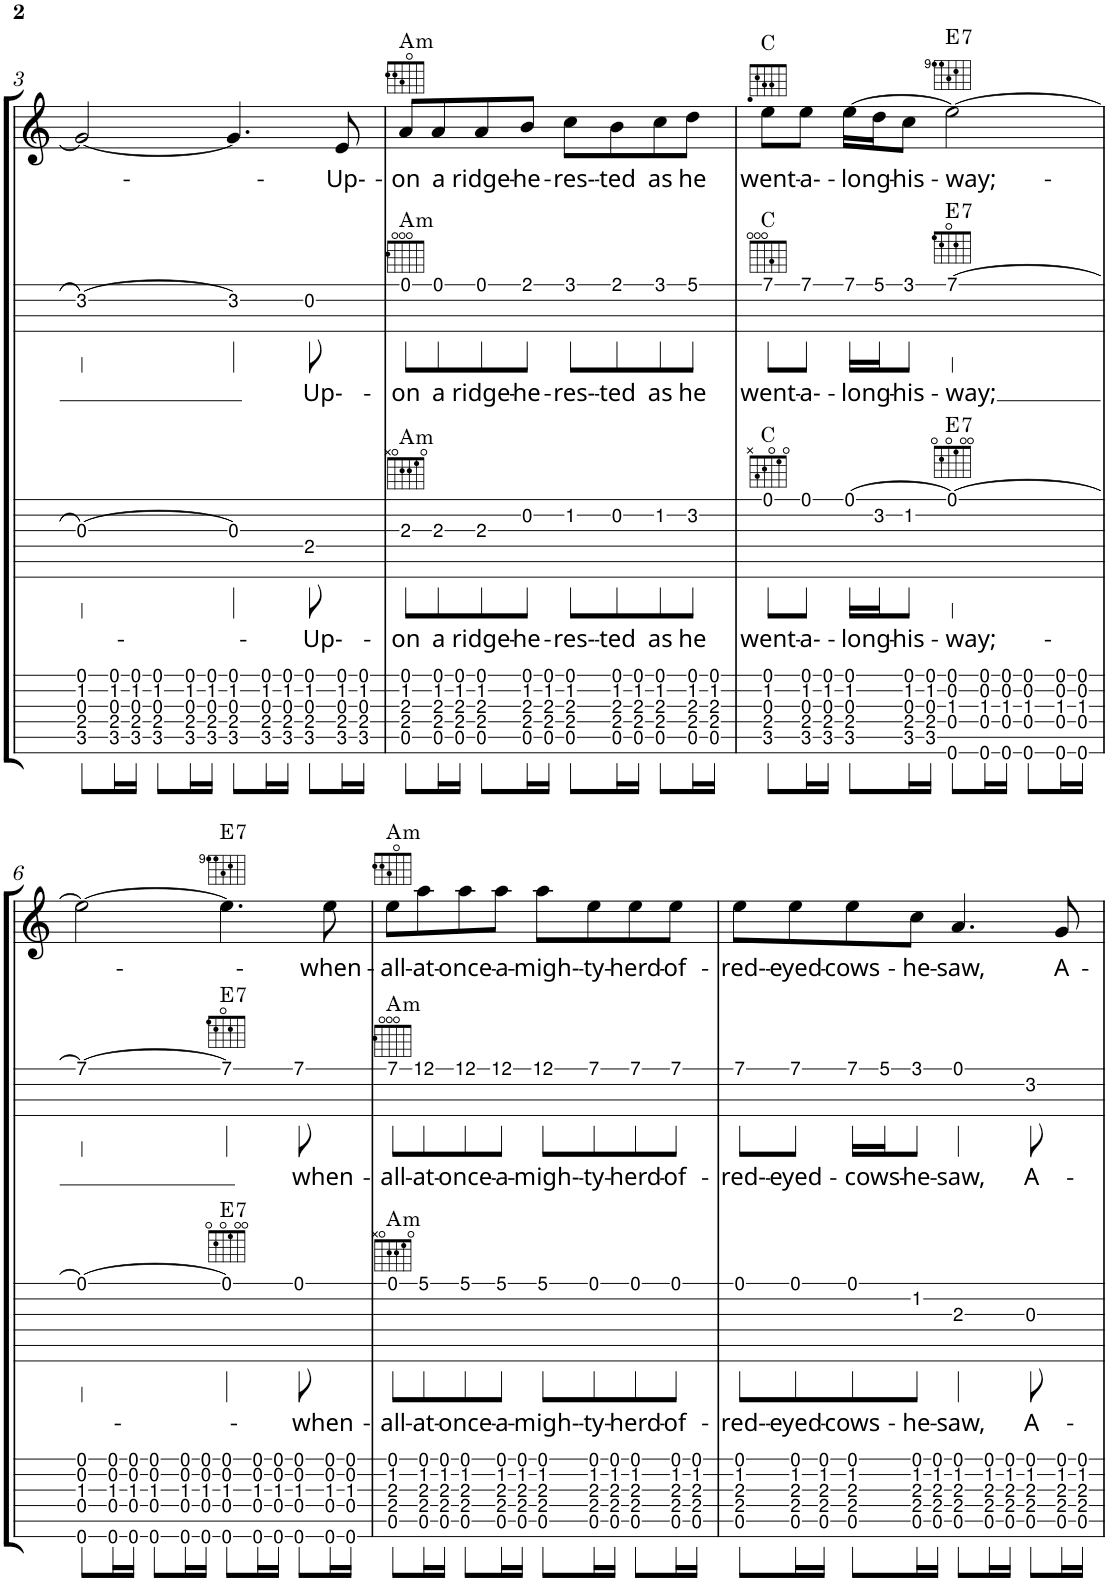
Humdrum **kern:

**kern	**kern	**text	**harte	**kern	**text	**harte	**kern	**text	**harte
*part4	*part3	*part3	*part3	*part2	*part2	*part2	*part1	*part1	*part1
*staff4	*staff3	*staff3	*	*staff2	*staff2	*	*staff1	*staff1	*
*I"Guitar	*I"Guitar	*	*	*I"Ukulele	*	*	*I"Mandolin	*	*
!!LO:PB:g=z
*	*	*	*	*	*	*	*clefG2	*	*
*k[]	*k[]	*	*	*k[]	*	*	*k[]	*	*
*M4/4	*M4/4	*	*	*M4/4	*	*	*M4/4	*	*
=3	=3	=3	=3	=3	=3	=3	=3	=3	=3
8C\ 8E\ 8G\ 8c\ 8e\L	2G\_	.	.	2g\_	.	.	2g/_	.	.
16C\ 16E\ 16G\ 16c\ 16e\L	.	.	.	.	.	.	.	.	.
16C\ 16E\ 16G\ 16c\ 16e\JJ	.	.	.	.	.	.	.	.	.
8C\ 8E\ 8G\ 8c\ 8e\L	.	.	.	.	.	.	.	.	.
16C\ 16E\ 16G\ 16c\ 16e\L	.	.	.	.	.	.	.	.	.
16C\ 16E\ 16G\ 16c\ 16e\JJ	.	.	.	.	.	.	.	.	.
8C\ 8E\ 8G\ 8c\ 8e\L	4G\]	.	.	4g\]	.	.	4.g/]	.	.
16C\ 16E\ 16G\ 16c\ 16e\L	.	.	.	.	.	.	.	.	.
16C\ 16E\ 16G\ 16c\ 16e\JJ	.	.	.	.	.	.	.	.	.
!	!	!LO:LY:b	!	!	!LO:LY:b	!	!	!	!
8C\ 8E\ 8G\ 8c\ 8e\L	8E\	-Up--	.	8e\	Up--	.	.	.	.
!	!	!	!	!	!	!	!	!LO:LY:b	!
16C\ 16E\ 16G\ 16c\ 16e\L	8ryy	.	.	8ryy	.	.	8e/	-Up--	.
16C\ 16E\ 16G\ 16c\ 16e\JJ	.	.	.	.	.	.	.	.	.
=4	=4	=4	=4	=4	=4	=4	=4	=4	=4
!	!	!LO:LY:b	!LO:H:kt=m	!	!LO:LY:b	!LO:H:kt=m	!	!LO:LY:b	!LO:H:kt=m
8AA\ 8E\ 8A\ 8c\ 8e\L	8A\L	-on	A:min	8a\L	-on	A:min	8a/L	-on	A:min
!	!	!LO:LY:b	!	!	!LO:LY:b	!	!	!LO:LY:b	!
16AA\ 16E\ 16A\ 16c\ 16e\L	8A\	a	.	8a\	a	.	8a/	a	.
16AA\ 16E\ 16A\ 16c\ 16e\JJ	.	.	.	.	.	.	.	.	.
!	!	!LO:LY:b	!	!	!LO:LY:b	!	!	!LO:LY:b	!
8AA\ 8E\ 8A\ 8c\ 8e\L	8A\	ridge-	.	8a\	ridge-	.	8a/	ridge-	.
!	!	!LO:LY:b	!	!	!LO:LY:b	!	!	!LO:LY:b	!
16AA\ 16E\ 16A\ 16c\ 16e\L	8B\J	-he-	.	8b\J	-he-	.	8b/J	-he-	.
16AA\ 16E\ 16A\ 16c\ 16e\JJ	.	.	.	.	.	.	.	.	.
!	!	!LO:LY:b	!	!	!LO:LY:b	!	!	!LO:LY:b	!
8AA\ 8E\ 8A\ 8c\ 8e\L	8c\L	-res--	.	8cc\L	-res--	.	8cc\L	-res--	.
!	!	!LO:LY:b	!	!	!LO:LY:b	!	!	!LO:LY:b	!
16AA\ 16E\ 16A\ 16c\ 16e\L	8B\	-ted	.	8b\	-ted	.	8b\	-ted	.
16AA\ 16E\ 16A\ 16c\ 16e\JJ	.	.	.	.	.	.	.	.	.
!	!	!LO:LY:b	!	!	!LO:LY:b	!	!	!LO:LY:b	!
8AA\ 8E\ 8A\ 8c\ 8e\L	8c\	as	.	8cc\	as	.	8cc\	as	.
!	!	!LO:LY:b	!	!	!LO:LY:b	!	!	!LO:LY:b	!
16AA\ 16E\ 16A\ 16c\ 16e\L	8d\J	he	.	8dd\J	he	.	8dd\J	he	.
16AA\ 16E\ 16A\ 16c\ 16e\JJ	.	.	.	.	.	.	.	.	.
=5	=5	=5	=5	=5	=5	=5	=5	=5	=5
!	!	!LO:LY:b	!	!	!LO:LY:b	!	!	!LO:LY:b	!
8C\ 8E\ 8G\ 8c\ 8e\L	8e\L	went-	C:maj	8ee\L	went-	C:maj	8ee\L	went-	C:maj
!	!	!LO:LY:b	!	!	!LO:LY:b	!	!	!LO:LY:b	!
16C\ 16E\ 16G\ 16c\ 16e\L	8e\J	-a--	.	8ee\J	-a--	.	8ee\J	-a--	.
16C\ 16E\ 16G\ 16c\ 16e\JJ	.	.	.	.	.	.	.	.	.
!	!	!LO:LY:b	!	!	!LO:LY:b	!	!	!LO:LY:b	!
8C\ 8E\ 8G\ 8c\ 8e\L	[16e\LL	-long-	.	16ee\LL	-long-	.	[16ee\LL	-long-	.
.	16d\J	.	.	16dd\J	.	.	16dd\J	.	.
!	!	!LO:LY:b	!	!	!LO:LY:b	!	!	!LO:LY:b	!
16C\ 16E\ 16G\ 16c\ 16e\L	8c\J	-his-	.	8cc\J	-his-	.	8cc\J	-his-	.
16C\ 16E\ 16G\ 16c\ 16e\JJ	.	.	.	.	.	.	.	.	.
!	!	!LO:LY:b	!LO:H:kt=7	!	!LO:LY:b	!LO:H:kt=7	!	!LO:LY:b	!LO:H:kt=7
8EE\ 8D\ 8G#\ 8B\ 8e\L	2e\_	-way;-	E:7	[2ee\	-way;	E:7	2ee\_	-way;-	E:7
16EE\ 16D\ 16G#\ 16B\ 16e\L	.	.	.	.	.	.	.	.	.
16EE\ 16D\ 16G#\ 16B\ 16e\JJ	.	.	.	.	.	.	.	.	.
8EE\ 8D\ 8G#\ 8B\ 8e\L	.	.	.	.	.	.	.	.	.
16EE\ 16D\ 16G#\ 16B\ 16e\L	.	.	.	.	.	.	.	.	.
16EE\ 16D\ 16G#\ 16B\ 16e\JJ	.	.	.	.	.	.	.	.	.
!!LO:LB:g=z
=6	=6	=6	=6	=6	=6	=6	=6	=6	=6
8EE\ 8D\ 8G#\ 8B\ 8e\L	2e\_	.	.	2ee\_	.	.	2ee\_	.	.
16EE\ 16D\ 16G#\ 16B\ 16e\L	.	.	.	.	.	.	.	.	.
16EE\ 16D\ 16G#\ 16B\ 16e\JJ	.	.	.	.	.	.	.	.	.
8EE\ 8D\ 8G#\ 8B\ 8e\L	.	.	.	.	.	.	.	.	.
16EE\ 16D\ 16G#\ 16B\ 16e\L	.	.	.	.	.	.	.	.	.
16EE\ 16D\ 16G#\ 16B\ 16e\JJ	.	.	.	.	.	.	.	.	.
!	!	!	!LO:H:kt=7	!	!	!LO:H:kt=7	!	!	!LO:H:kt=7
8EE\ 8D\ 8G#\ 8B\ 8e\L	4e\]	.	E:7	4ee\]	.	E:7	4.ee\]	.	E:7
16EE\ 16D\ 16G#\ 16B\ 16e\L	.	.	.	.	.	.	.	.	.
16EE\ 16D\ 16G#\ 16B\ 16e\JJ	.	.	.	.	.	.	.	.	.
!	!	!LO:LY:b	!	!	!LO:LY:b	!	!	!	!
8EE\ 8D\ 8G#\ 8B\ 8e\L	8e\	-when-	.	8ee\	when-	.	.	.	.
!	!	!	!	!	!	!	!	!LO:LY:b	!
16EE\ 16D\ 16G#\ 16B\ 16e\L	8ryy	.	.	8ryy	.	.	8ee\	-when-	.
16EE\ 16D\ 16G#\ 16B\ 16e\JJ	.	.	.	.	.	.	.	.	.
=7	=7	=7	=7	=7	=7	=7	=7	=7	=7
!	!	!LO:LY:b	!LO:H:kt=m	!	!LO:LY:b	!LO:H:kt=m	!	!LO:LY:b	!LO:H:kt=m
8AA\ 8E\ 8A\ 8c\ 8e\L	8e\L	-all-	A:min	8ee\L	-all-	A:min	8ee\L	-all-	A:min
!	!	!LO:LY:b	!	!	!LO:LY:b	!	!	!LO:LY:b	!
16AA\ 16E\ 16A\ 16c\ 16e\L	8a\	-at-	.	8aa\	-at-	.	8aa\	-at-	.
16AA\ 16E\ 16A\ 16c\ 16e\JJ	.	.	.	.	.	.	.	.	.
!	!	!LO:LY:b	!	!	!LO:LY:b	!	!	!LO:LY:b	!
8AA\ 8E\ 8A\ 8c\ 8e\L	8a\	-once-	.	8aa\	-once-	.	8aa\	-once-	.
!	!	!LO:LY:b	!	!	!LO:LY:b	!	!	!LO:LY:b	!
16AA\ 16E\ 16A\ 16c\ 16e\L	8a\J	-a-	.	8aa\J	-a-	.	8aa\J	-a-	.
16AA\ 16E\ 16A\ 16c\ 16e\JJ	.	.	.	.	.	.	.	.	.
!	!	!LO:LY:b	!	!	!LO:LY:b	!	!	!LO:LY:b	!
8AA\ 8E\ 8A\ 8c\ 8e\L	8a\L	-migh--	.	8aa\L	-migh--	.	8aa\L	-migh--	.
!	!	!LO:LY:b	!	!	!LO:LY:b	!	!	!LO:LY:b	!
16AA\ 16E\ 16A\ 16c\ 16e\L	8e\	-ty-	.	8ee\	-ty-	.	8ee\	-ty-	.
16AA\ 16E\ 16A\ 16c\ 16e\JJ	.	.	.	.	.	.	.	.	.
!	!	!LO:LY:b	!	!	!LO:LY:b	!	!	!LO:LY:b	!
8AA\ 8E\ 8A\ 8c\ 8e\L	8e\	-herd-	.	8ee\	-herd-	.	8ee\	-herd-	.
!	!	!LO:LY:b	!	!	!LO:LY:b	!	!	!LO:LY:b	!
16AA\ 16E\ 16A\ 16c\ 16e\L	8e\J	-of-	.	8ee\J	-of-	.	8ee\J	-of-	.
16AA\ 16E\ 16A\ 16c\ 16e\JJ	.	.	.	.	.	.	.	.	.
=8	=8	=8	=8	=8	=8	=8	=8	=8	=8
!	!	!LO:LY:b	!	!	!LO:LY:b	!	!	!LO:LY:b	!
8AA\ 8E\ 8A\ 8c\ 8e\L	8e\L	-red--	.	8ee\L	-red--	.	8ee\L	-red--	.
!	!	!LO:LY:b	!	!	!LO:LY:b	!	!	!LO:LY:b	!
16AA\ 16E\ 16A\ 16c\ 16e\L	8e\	-eyed-	.	8ee\J	-eyed-	.	8ee\	-eyed-	.
16AA\ 16E\ 16A\ 16c\ 16e\JJ	.	.	.	.	.	.	.	.	.
!	!	!LO:LY:b	!	!	!LO:LY:b	!	!	!LO:LY:b	!
8AA\ 8E\ 8A\ 8c\ 8e\L	8e\	-cows-	.	16ee\LL	-cows-	.	8ee\	-cows-	.
.	.	.	.	16dd\J	.	.	.	.	.
!	!	!LO:LY:b	!	!	!LO:LY:b	!	!	!LO:LY:b	!
16AA\ 16E\ 16A\ 16c\ 16e\L	8c\J	-he-	.	8cc\J	-he-	.	8cc\J	-he-	.
16AA\ 16E\ 16A\ 16c\ 16e\JJ	.	.	.	.	.	.	.	.	.
!	!	!LO:LY:b	!	!	!LO:LY:b	!	!	!LO:LY:b	!
8AA\ 8E\ 8A\ 8c\ 8e\L	4A\	-saw,	.	4a\	-saw,	.	4.a/	-saw,	.
16AA\ 16E\ 16A\ 16c\ 16e\L	.	.	.	.	.	.	.	.	.
16AA\ 16E\ 16A\ 16c\ 16e\JJ	.	.	.	.	.	.	.	.	.
!	!	!LO:LY:b	!	!	!LO:LY:b	!	!	!	!
8AA\ 8E\ 8A\ 8c\ 8e\L	8G\	A-	.	8g\	A-	.	.	.	.
!	!	!	!	!	!	!	!	!LO:LY:b	!
16AA\ 16E\ 16A\ 16c\ 16e\L	8ryy	.	.	8ryy	.	.	8g/	A-	.
16AA\ 16E\ 16A\ 16c\ 16e\JJ	.	.	.	.	.	.	.	.	.
=	=	=	=	=	=	=	=	=	=
*-	*-	*-	*-	*-	*-	*-	*-	*-	*-
